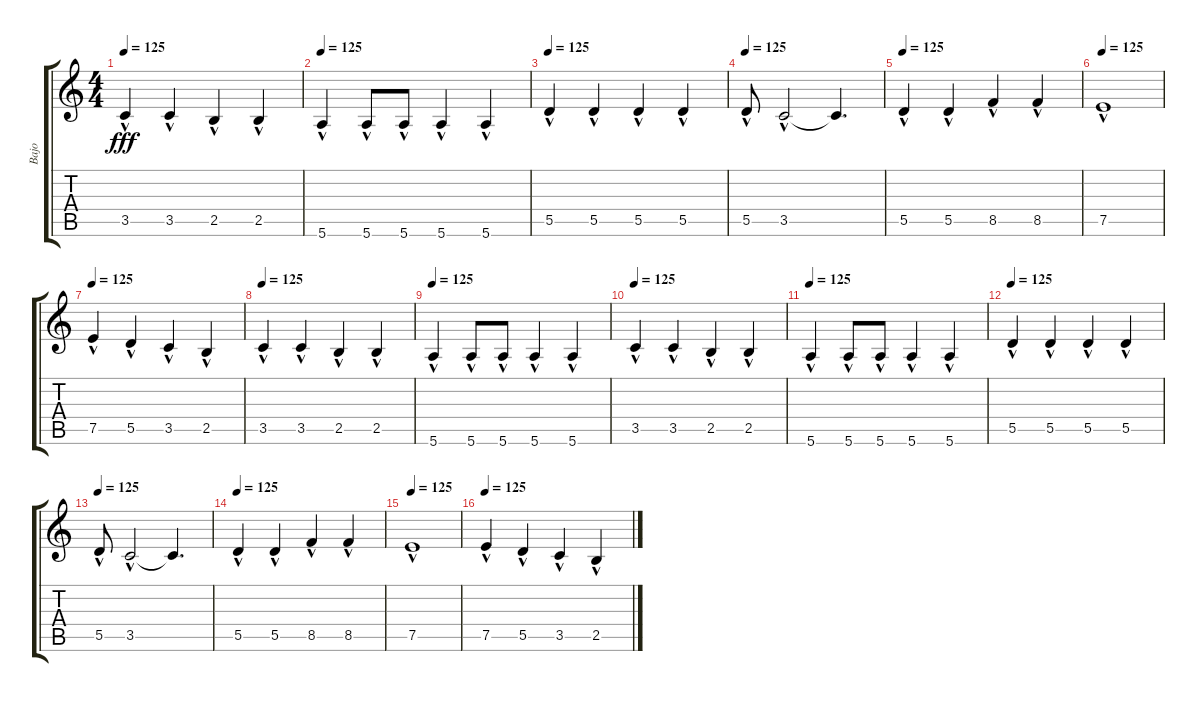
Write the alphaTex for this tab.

\track ("Bajo" "Bajo") {instrument electricbassfinger}
\staff {score tabs}
\tuning (E4 B3 G3 D3 A2 E2) {hide}
\ts (4 4)
\tempo 125
\clef g2
\ks c
3.5{hac}.4{dy fff} 3.5{hac}.4 2.5{hac}.4 2.5{hac}.4 |
\tempo 125
5.6{hac}.4 5.6{hac}.8 5.6{hac}.8 5.6{hac}.4 5.6{hac}.4 |
\tempo 125
5.5{hac}.4 5.5{hac}.4 5.5{hac}.4 5.5{hac}.4 |
\tempo 125
5.5{hac}.8 3.5{hac}.2 3.5{t}.4{d} |
\tempo 125
5.5{hac}.4 5.5{hac}.4 8.5{hac}.4 8.5{hac}.4 |
\tempo 125
7.5{hac}.1 |
\tempo 125
7.5{hac}.4 5.5{hac}.4 3.5{hac}.4 2.5{hac}.4 |
\tempo 125
3.5{hac}.4 3.5{hac}.4 2.5{hac}.4 2.5{hac}.4 |
\tempo 125
5.6{hac}.4 5.6{hac}.8 5.6{hac}.8 5.6{hac}.4 5.6{hac}.4 |
\tempo 125
3.5{hac}.4 3.5{hac}.4 2.5{hac}.4 2.5{hac}.4 |
\tempo 125
5.6{hac}.4 5.6{hac}.8 5.6{hac}.8 5.6{hac}.4 5.6{hac}.4 |
\tempo 125
5.5{hac}.4 5.5{hac}.4 5.5{hac}.4 5.5{hac}.4 |
\tempo 125
5.5{hac}.8 3.5{hac}.2 3.5{t}.4{d} |
\tempo 125
5.5{hac}.4 5.5{hac}.4 8.5{hac}.4 8.5{hac}.4 |
\tempo 125
7.5{hac}.1 |
\tempo 125
7.5{hac}.4 5.5{hac}.4 3.5{hac}.4 2.5{hac}.4
